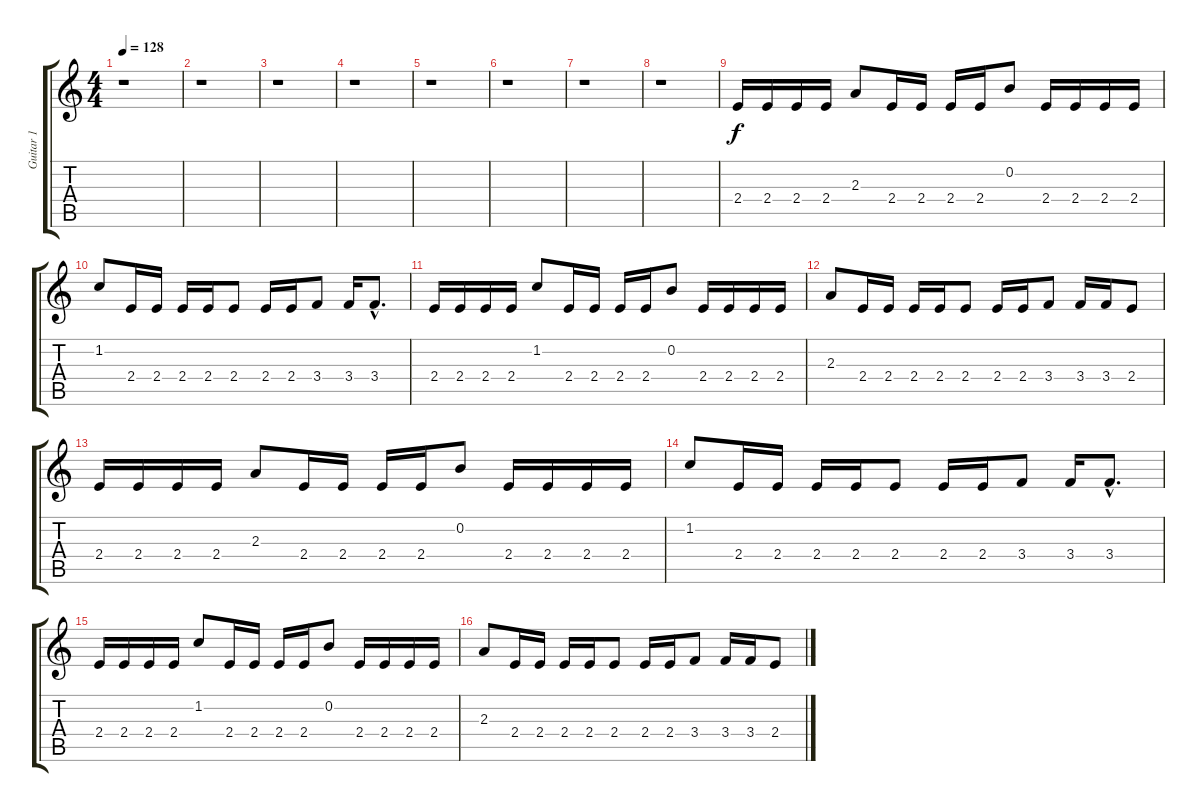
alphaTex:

\track ("Guitar 1" "Guitar 1") {instrument distortionguitar}
\staff {score tabs}
\tuning (E4 B3 G3 D3 A2 E2) {hide}
\ts (4 4)
\tempo 128
\clef g2
\ks c
r.1{dy f} |
r.1 |
r.1 |
r.1 |
r.1 |
r.1 |
r.1 |
r.1 |
2.4.16 2.4.16 2.4.16 2.4.16 2.3.8 2.4.16 2.4.16 2.4.16 2.4.16 0.2.8 2.4.16 2.4.16 2.4.16 2.4.16 |
1.2.8 2.4.16 2.4.16 2.4.16 2.4.16 2.4.8 2.4.16 2.4.16 3.4.8 3.4.16 3.4{hac}.8{d} |
2.4.16 2.4.16 2.4.16 2.4.16 1.2.8 2.4.16 2.4.16 2.4.16 2.4.16 0.2.8 2.4.16 2.4.16 2.4.16 2.4.16 |
2.3.8 2.4.16 2.4.16 2.4.16 2.4.16 2.4.8 2.4.16 2.4.16 3.4.8 3.4.16 3.4.16 2.4.8 |
2.4.16 2.4.16 2.4.16 2.4.16 2.3.8 2.4.16 2.4.16 2.4.16 2.4.16 0.2.8 2.4.16 2.4.16 2.4.16 2.4.16 |
1.2.8 2.4.16 2.4.16 2.4.16 2.4.16 2.4.8 2.4.16 2.4.16 3.4.8 3.4.16 3.4{hac}.8{d} |
2.4.16 2.4.16 2.4.16 2.4.16 1.2.8 2.4.16 2.4.16 2.4.16 2.4.16 0.2.8 2.4.16 2.4.16 2.4.16 2.4.16 |
2.3.8 2.4.16 2.4.16 2.4.16 2.4.16 2.4.8 2.4.16 2.4.16 3.4.8 3.4.16 3.4.16 2.4.8
